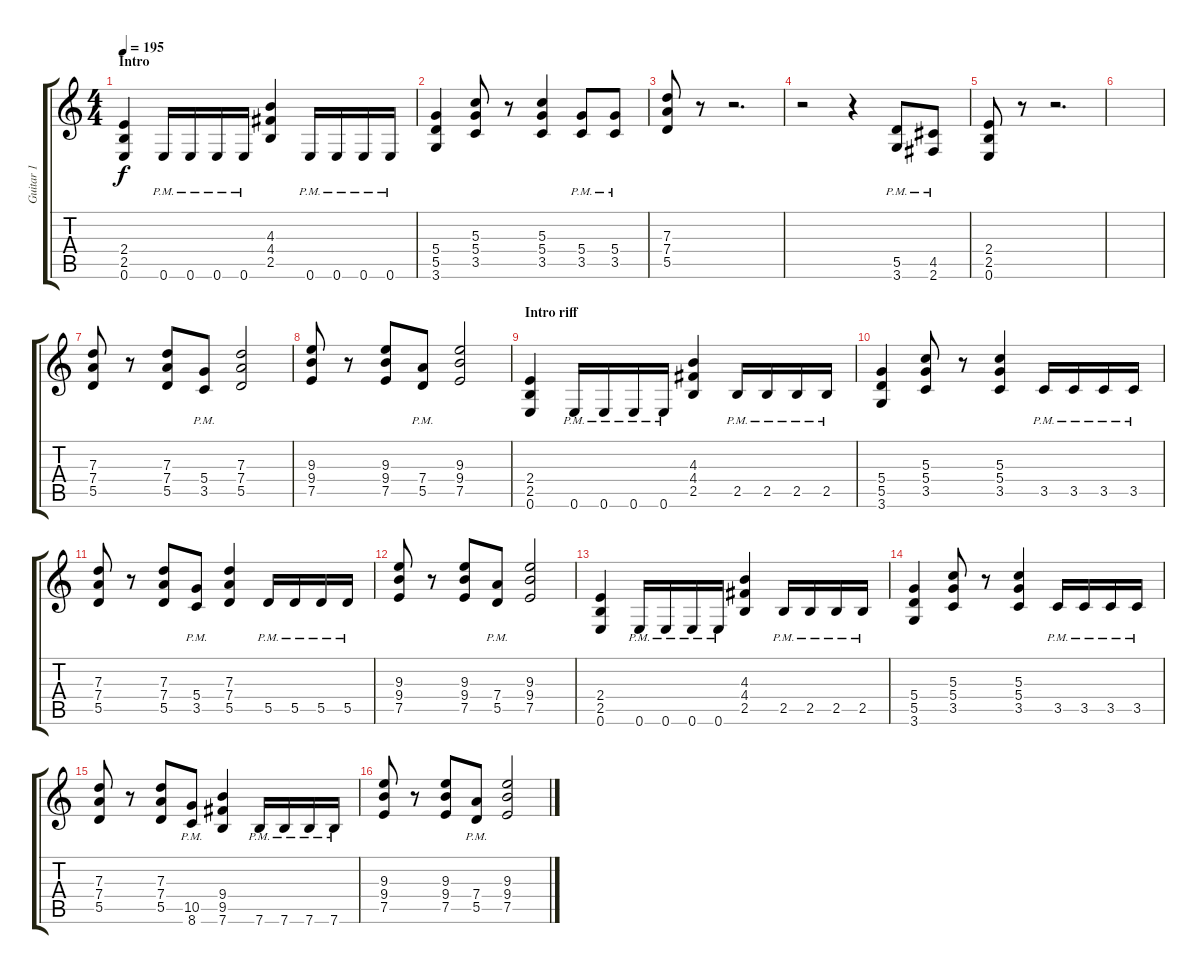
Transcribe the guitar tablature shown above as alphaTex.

\track ("Guitar 1" "Guitar 1") {instrument distortionguitar}
\staff {score tabs}
\tuning (E4 B3 G3 D3 A2 E2) {hide}
\ts (4 4)
\section ("" "Intro")
\tempo 195
\clef g2
\ks c
(2.4 2.5 0.6).4{dy f instrument distortionguitar} 0.6{pm}.16 0.6{pm}.16 0.6{pm}.16 0.6{pm}.16 (4.3 4.4 2.5).4 0.6{pm}.16 0.6{pm}.16 0.6{pm}.16 0.6{pm}.16 |
(5.4 5.5 3.6).4 (5.3 5.4 3.5).8 r.8 (5.3 5.4 3.5).4 (5.4{pm} 3.5).8 (5.4{pm} 3.5).8 |
(7.3 7.4 5.5).8 r.8 r.2{d} |
r.2 r.4 (5.5{pm} 3.6).8 (4.5{pm} 2.6).8 |
(2.4 2.5 0.6).8 r.8 r.2{d} |
|
(7.3 7.4 5.5).8 r.8 (7.3 7.4 5.5).8 (5.4{pm} 3.5).8 (7.3 7.4 5.5).2 |
(9.3 9.4 7.5).8 r.8 (9.3 9.4 7.5).8 (7.4{pm} 5.5).8 (9.3 9.4 7.5).2 |
\section ("" "Intro riff")
(2.4 2.5 0.6).4 0.6{pm}.16 0.6{pm}.16 0.6{pm}.16 0.6{pm}.16 (4.3 4.4 2.5).4 2.5{pm}.16 2.5{pm}.16 2.5{pm}.16 2.5{pm}.16 |
(5.4 5.5 3.6).4 (5.3 5.4 3.5).8 r.8 (5.3 5.4 3.5).4 3.5{pm}.16 3.5{pm}.16 3.5{pm}.16 3.5{pm}.16 |
(7.3 7.4 5.5).8 r.8 (7.3 7.4 5.5).8 (5.4{pm} 3.5).8 (7.3 7.4 5.5).4 5.5{pm}.16 5.5{pm}.16 5.5{pm}.16 5.5{pm}.16 |
(9.3 9.4 7.5).8 r.8 (9.3 9.4 7.5).8 (7.4{pm} 5.5).8 (9.3 9.4 7.5).2 |
(2.4 2.5 0.6).4 0.6{pm}.16 0.6{pm}.16 0.6{pm}.16 0.6{pm}.16 (4.3 4.4 2.5).4 2.5{pm}.16 2.5{pm}.16 2.5{pm}.16 2.5{pm}.16 |
(5.4 5.5 3.6).4 (5.3 5.4 3.5).8 r.8 (5.3 5.4 3.5).4 3.5{pm}.16 3.5{pm}.16 3.5{pm}.16 3.5{pm}.16 |
(7.3 7.4 5.5).8 r.8 (7.3 7.4 5.5).8 (10.5{pm} 8.6).8 (9.4 9.5 7.6).4 7.6{pm}.16 7.6{pm}.16 7.6{pm}.16 7.6{pm}.16 |
(9.3 9.4 7.5).8 r.8 (9.3 9.4 7.5).8 (7.4{pm} 5.5).8 (9.3 9.4 7.5).2
